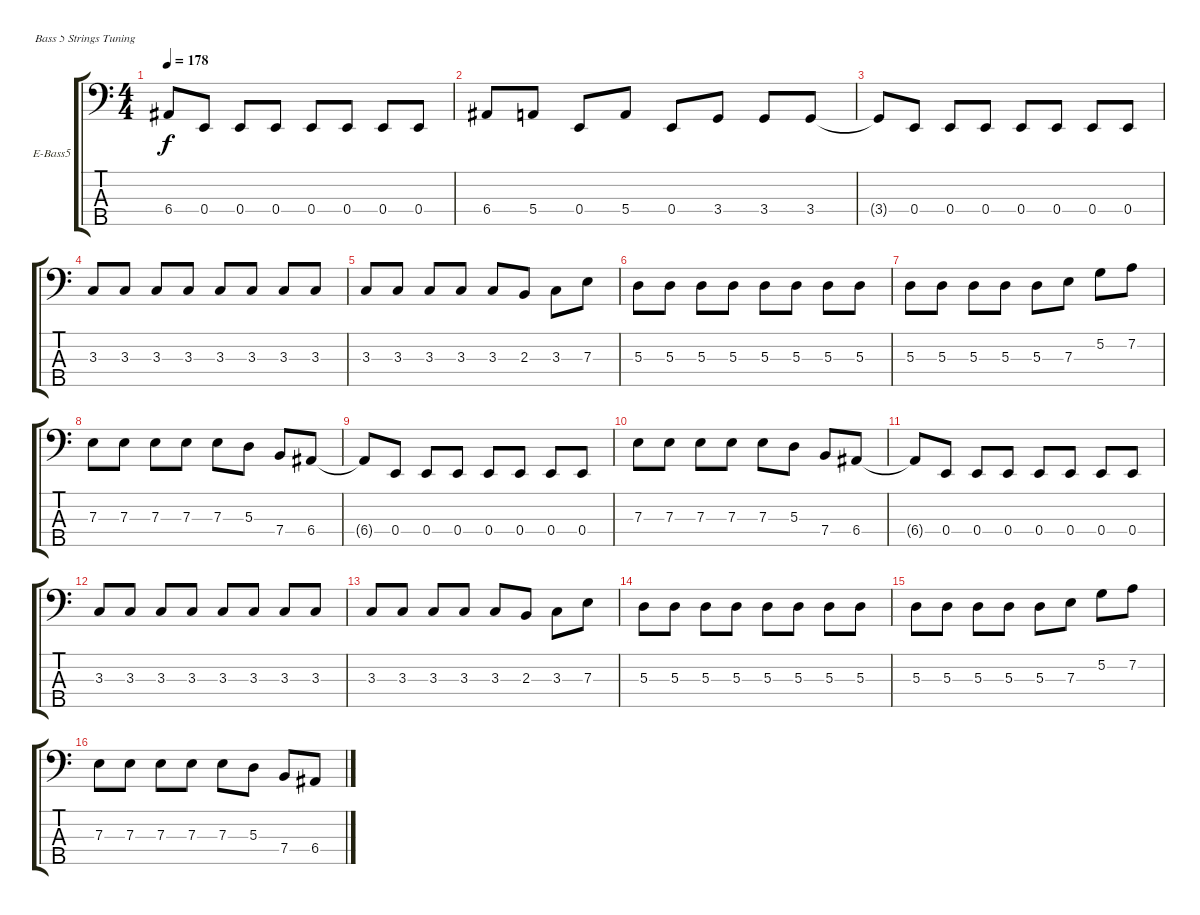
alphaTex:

\bracketExtendMode groupsimilarinstruments
\firstSystemTrackNameOrientation horizontal
\otherSystemsTrackNameOrientation horizontal
\track ("Robert Trujillo" "E-Bass5") {instrument electricbassfinger}
\staff {score tabs}
\tuning (G2 D2 A1 E1 B0)
\ts (4 4)
\tempo 178
\clef f4
\ks c
6.4{t}.8{dy f} 0.4.8 0.4.8 0.4.8 0.4.8 0.4.8 0.4.8 0.4.8 |
6.4.8 5.4.8 0.4.8 5.4.8 0.4.8 3.4.8 3.4.8 3.4.8 |
3.4{t}.8 0.4.8 0.4.8 0.4.8 0.4.8 0.4.8 0.4.8 0.4.8 |
3.3.8 3.3.8 3.3.8 3.3.8 3.3.8 3.3.8 3.3.8 3.3.8 |
3.3.8 3.3.8 3.3.8 3.3.8 3.3.8 2.3.8 3.3.8 7.3.8 |
5.3.8 5.3.8 5.3.8 5.3.8 5.3.8 5.3.8 5.3.8 5.3.8 |
5.3.8 5.3.8 5.3.8 5.3.8 5.3.8 7.3.8 5.2.8 7.2.8 |
7.3.8 7.3.8 7.3.8 7.3.8 7.3.8 5.3.8 7.4.8 6.4.8 |
6.4{t}.8 0.4.8 0.4.8 0.4.8 0.4.8 0.4.8 0.4.8 0.4.8 |
7.3.8 7.3.8 7.3.8 7.3.8 7.3.8 5.3.8 7.4.8 6.4.8 |
6.4{t}.8 0.4.8 0.4.8 0.4.8 0.4.8 0.4.8 0.4.8 0.4.8 |
3.3.8 3.3.8 3.3.8 3.3.8 3.3.8 3.3.8 3.3.8 3.3.8 |
3.3.8 3.3.8 3.3.8 3.3.8 3.3.8 2.3.8 3.3.8 7.3.8 |
5.3.8 5.3.8 5.3.8 5.3.8 5.3.8 5.3.8 5.3.8 5.3.8 |
5.3.8 5.3.8 5.3.8 5.3.8 5.3.8 7.3.8 5.2.8 7.2.8 |
7.3.8 7.3.8 7.3.8 7.3.8 7.3.8 5.3.8 7.4.8 6.4.8
